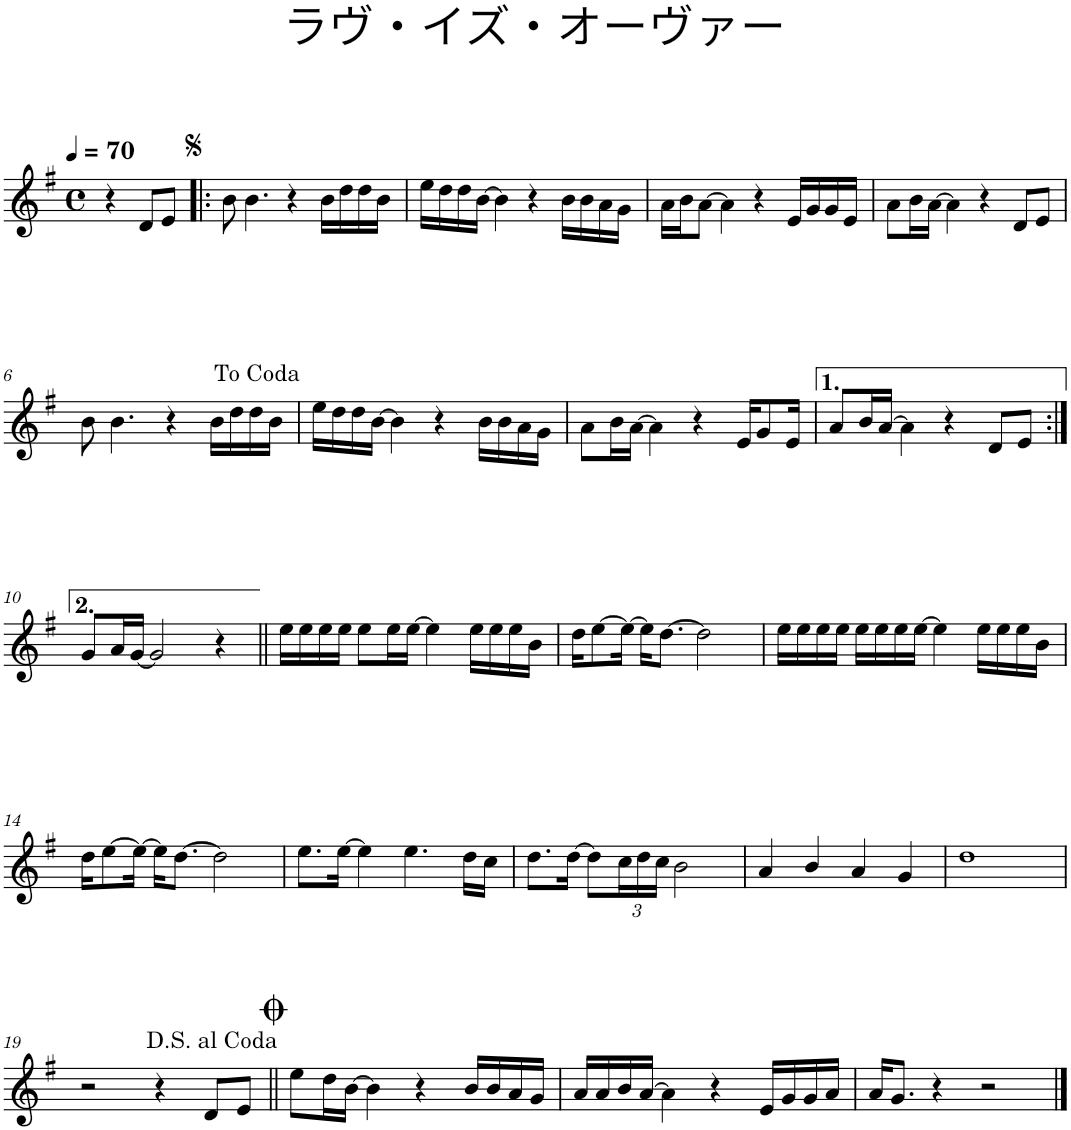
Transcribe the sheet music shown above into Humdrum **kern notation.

**kern
*part1
*staff1
*I"Piano
*I'Pno.
*clefG2
*k[f#]
*G:
*M4/4
*met(c)
*MM70
=1
4r
8d/L
8e/J
=2!|:
8b\
4.b\
4r
16b\LL
16dd\
16dd\
16b\JJ
=3
16ee\LL
16dd\
16dd\
[16b\JJ
4b\]
4r
16b\LL
16b\
16a\
16g\JJ
=4
16a\LL
16b\J
[8a\J
4a\]
4r
16e/LL
16g/
16g/
16e/JJ
=5
8a\L
16b\L
[16a\JJ
4a\]
4r
8d/L
8e/J
!!LO:LB:g=z
=6
8b\
4.b\
4r
16b\LL
16dd\
16dd\
16b\JJ
=7
16ee\LL
16dd\
16dd\
[16b\JJ
4b\]
4r
16b\LL
16b\
16a\
16g\JJ
=8
8a\L
16b\L
[16a\JJ
4a\]
4r
16e/KL
8g/
16e/Jk
=9
8a/L
16b/L
[16a/JJ
4a\]
4r
8d/L
8e/J
!!LO:LB:g=z
=10:|!
8g/L
16a/L
[16g/JJ
2g/]
4r
=11||
16ee\LL
16ee\
16ee\
16ee\JJ
8ee\L
16ee\L
[16ee\JJ
4ee\]
16ee\LL
16ee\
16ee\
16b\JJ
=12
16dd\KL
[8ee\
16ee\Jk_
16ee\KL]
[8.dd\J
2dd\]
=13
16ee\LL
16ee\
16ee\
16ee\JJ
16ee\LL
16ee\
16ee\
[16ee\JJ
4ee\]
16ee\LL
16ee\
16ee\
16b\JJ
!!LO:LB:g=z
=14
16dd\KL
[8ee\
16ee\Jk_
16ee\KL]
[8.dd\J
2dd\]
=15
8.ee\L
[16ee\Jk
4ee\]
4.ee\
16dd\LL
16cc\JJ
=16
8.dd\L
[16dd\Jk
8dd\L]
*Xbrackettup
24cc\L
24dd\
24cc\JJ
2b\
=17
4a/
4b/
4a/
4g/
=18
1dd
!!LO:LB:g=z
=19
2r
4r
8d/L
8e/J
=20||
8ee\L
16dd\L
[16b\JJ
4b\]
4r
16b/LL
16b/
16a/
16g/JJ
=21
16a/LL
16a/
16b/
[16a/JJ
4a\]
4r
16e/LL
16g/
16g/
16a/JJ
=22
16a/KL
8.g/J
4r
2r
==
*-
